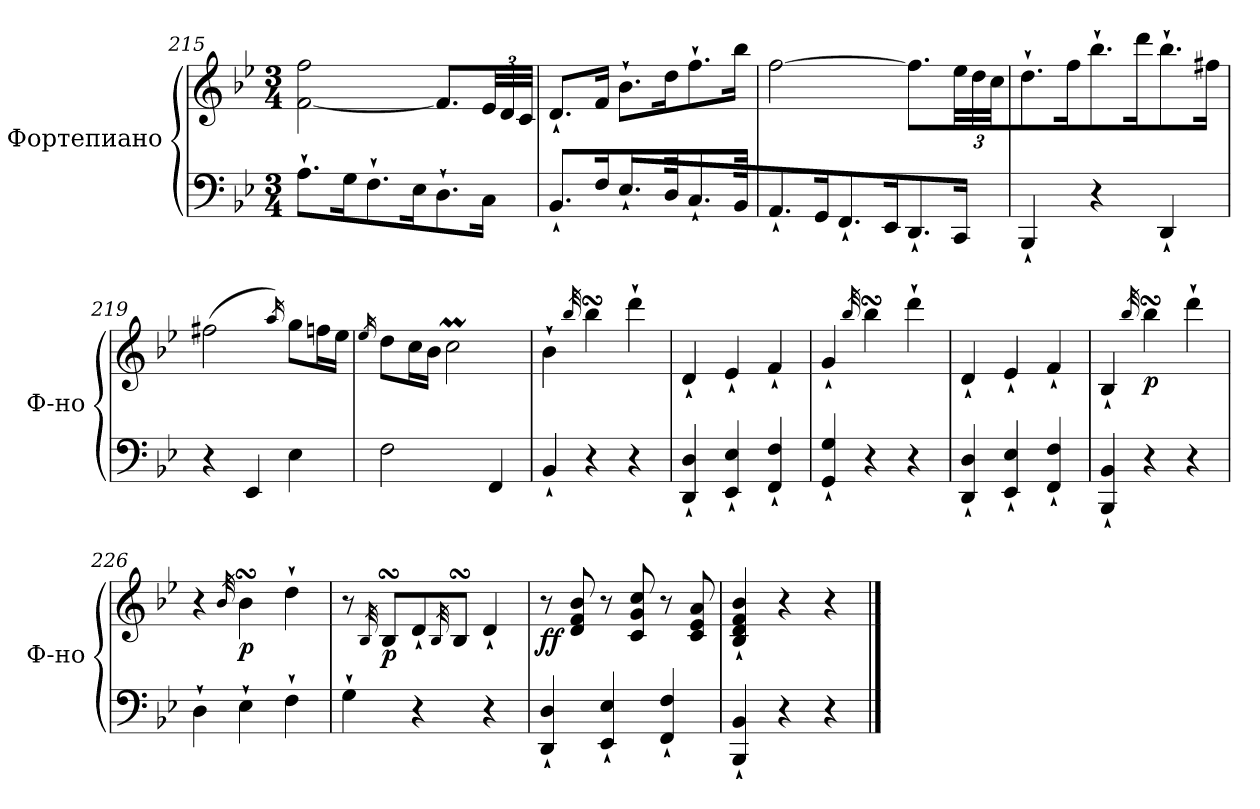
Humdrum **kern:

**kern	**kern	**dynam
*part1	*part1	*part1
*staff2	*staff1	*staff1/2
*I"Фортепиано	*	*
*I'Ф-но	*	*
*clefF4	*clefG2	*
*k[b-e-]	*k[b-e-]	*
*M3/4	*M3/4	*
=215	=215	=215
8.A`\L	[2f\ 2ff\	.
16G\K	.	.
8.F`\	.	.
16E-\K	.	.
8.D`\	8.f/L]	.
*	*Xbrackettup	*
16C\Jk	48e-/LL	.
.	48d/	.
.	48c/JJJ	.
!!LO:LB:g=z
=216	=216	=216
8.BB-`>\	8.d`/L	.
16F\Jk	16f/Jk	.
8.E-`/L	8.b-`\L	.
16D/K	16dd\K	.
8.C`/	8.ff`\	.
16BB-/K	16bb-\Jk	.
=217	=217	=217
8.AA`/	[2ff\	.
16GG/K	.	.
8.FF`/	.	.
16EE-/K	.	.
8.DD`/	8.ff\L]	.
16CC/Jk	48ee-\LL	.
.	48dd\	.
.	48cc\JJ	.
=218	=218	=218
4BBB-`/	8.dd`\	.
.	16ff\K	.
4r	8.bb-`\	.
.	16ddd\K	.
4DD`/	8.bb-`\	.
.	16ff#X\Jk	.
=219	=219	=219
4r	(>2ff#X\	.
4EE-/	.	.
.	16qaa/)	.
4E-\	8gg\L	.
.	16ffn\L	.
.	16ee-\JJ	.
!!LO:LB:g=z
=220	=220	=220
.	16qee-/	.
2F\	8dd\L	.
.	16cc\L	.
.	16b-\JJ	.
.	2ccM\	.
4FF/	.	.
=221	=221	=221
4BB-`/	4b-`\	.
.	32qbb-/	.
4r	4bb-sSSs\	.
4r	4ddd`\	.
=222	=222	=222
4DD/` 4D/`	4d`/	.
4EE-/` 4E-/`	4e-`/	.
4FF/` 4F/`	4f`/	.
=223	=223	=223
4GG/` 4G/`	4g`/	.
.	32qbb-/	.
4r	4bb-sSSs\	.
4r	4ddd`\	.
=224	=224	=224
4DD/` 4D/`	4d`/	.
4EE-/` 4E-/`	4e-`/	.
4FF/` 4F/`	4f`/	.
=225	=225	=225
4BBB-/` 4BB-/`	4B-`/	.
.	32qbb-/	.
!	!	!LO:DY:b
4r	4bb-sSSs\	p
4r	4ddd`\	.
=226	=226	=226
4D`\	4r	.
.	32qb-/	.
!	!	!LO:DY:b
4E-`\	4b-sSSs\	p
4F`\	4dd`\	.
!!LO:LB:g=z
=227	=227	=227
4G`\	8r	.
.	32qB-/	.
!	!	!LO:DY:b
.	8B-sSSs/L	p
4r	8d`/	.
.	32qB-/	.
.	8B-sSSs/J	.
4r	4d`/	.
=228	=228	=228
!	!	!LO:DY:b
4DD/` 4D/`	8r	ff
.	8d/ 8f/ 8b-/	.
4EE-/` 4E-/`	8r	.
.	8c/ 8g/ 8cc/	.
4FF/` 4F/`	8r	.
.	8c/ 8e-/ 8a/	.
=229	=229	=229
4BBB-/` 4BB-/`	4B-/` 4d/` 4f/` 4b-/`	.
4r	4r	.
4r	4r	.
==	==	==
*-	*-	*-
